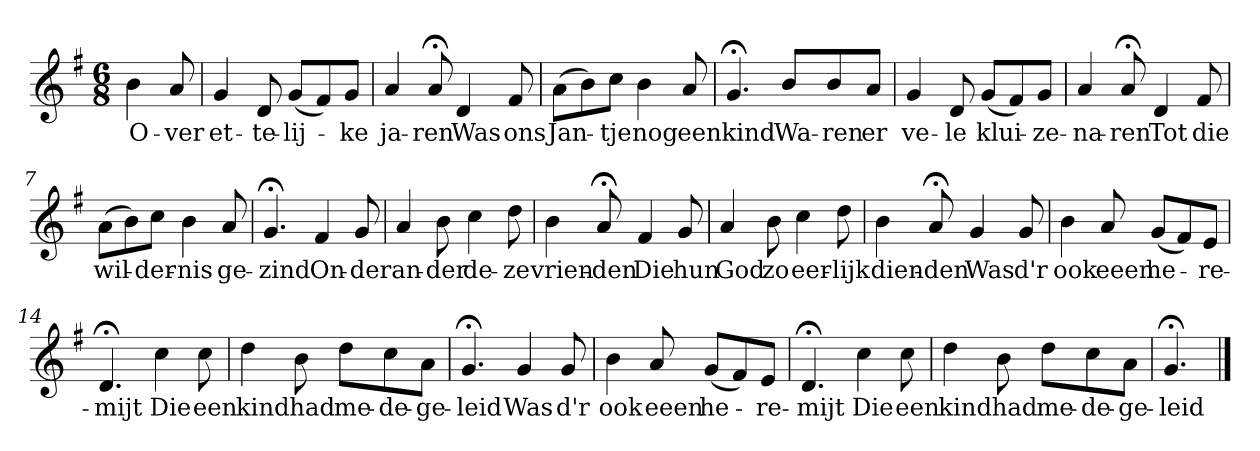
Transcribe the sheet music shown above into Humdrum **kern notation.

**kern	**text
*part1	*part1
*staff1	*staff1
*k[f#]	*
*G:	*
*M6/8	*
*MM120	*
=	=
4b	O-
8a	-ver
=1	=1
4g	et-
8d	-te-
(8gL	-lij-
8f#)	.
8gJ	-ke
=2	=2
4a	ja-
8a;<	-ren
4d	Was
8f#	ons
=3	=3
(8aL	Jan-
8b)	.
8ccJ	-tje
4b	nog
8a	een
=4	=4
4.g;<	kind
8bL	Wa-
8b	-ren
8aJ	er
=5	=5
4g	ve-
8d	-le
(8gL	klui-
8f#)	.
8gJ	-ze-
=6	=6
4a	-na-
8a;<	-ren
4d	Tot
8f#	die
=7	=7
(8aL	wil-
8b)	.
8ccJ	-der-
4b	-nis
8a	ge-
=8	=8
4.g;<	-zind
4f#	On-
8g	-der
=9	=9
4a	an-
8b	-der
4cc	de-
8dd	-ze
=10	=10
4b	vrien-
8a;<	-den
4f#	Die
8g	hun
=11	=11
4a	God
8b	zo
4cc	eer-
8dd	-lijk
=12	=12
4b	dien-
8a;<	-den
4g	Was
8g	d'r
=13	=13
4b	ook
8a	eeen
(8gL	he-
8f#)	.
8eJ	-re-
=14	=14
4.d;<	-mijt
4cc	Die
8cc	een
=15	=15
4dd	kind
8b	had
8ddL	me-
8cc	-de-
8aJ	-ge-
=16	=16
4.g;<	-leid
4g	Was
8g	d'r
=17	=17
4b	ook
8a	eeen
(8gL	he-
8f#)	.
8eJ	-re-
=18	=18
4.d;<	-mijt
4cc	Die
8cc	een
=19	=19
4dd	kind
8b	had
8ddL	me-
8cc	-de-
8aJ	-ge-
=20	=20
4.g;<	-leid
==	==
*-	*-
